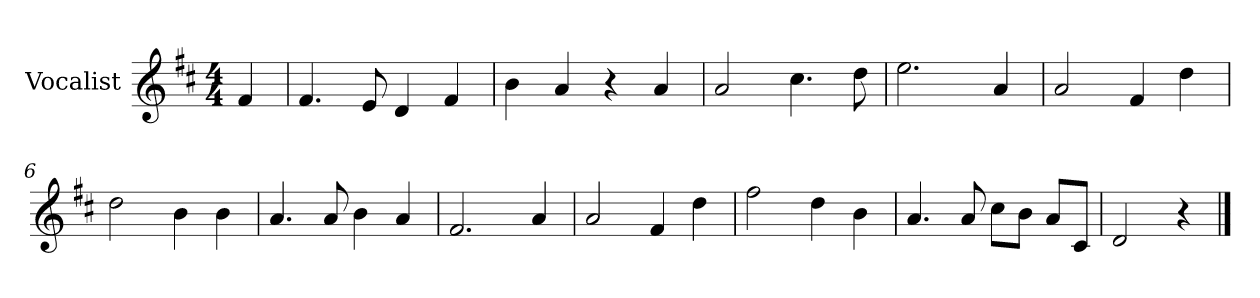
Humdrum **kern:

**kern
*part1
*staff1
*I"Vocalist
*k[f#c#]
*D:
*M4/4
=
4f#
=1
4.f#
8e
4d
4f#
=2
4b
4a
4r
4a
=3
2a
4.cc#
8dd
=4
2.ee
4a
=5
2a
4f#
4dd
=6
2dd
4b
4b
=7
4.a
8a
4b
4a
=8
2.f#
4a
=9
2a
4f#
4dd
=10
2ff#
4dd
4b
=11
4.a
8a
8cc#L
8bJ
8aL
8c#J
=12
2d
4r
==
*-
